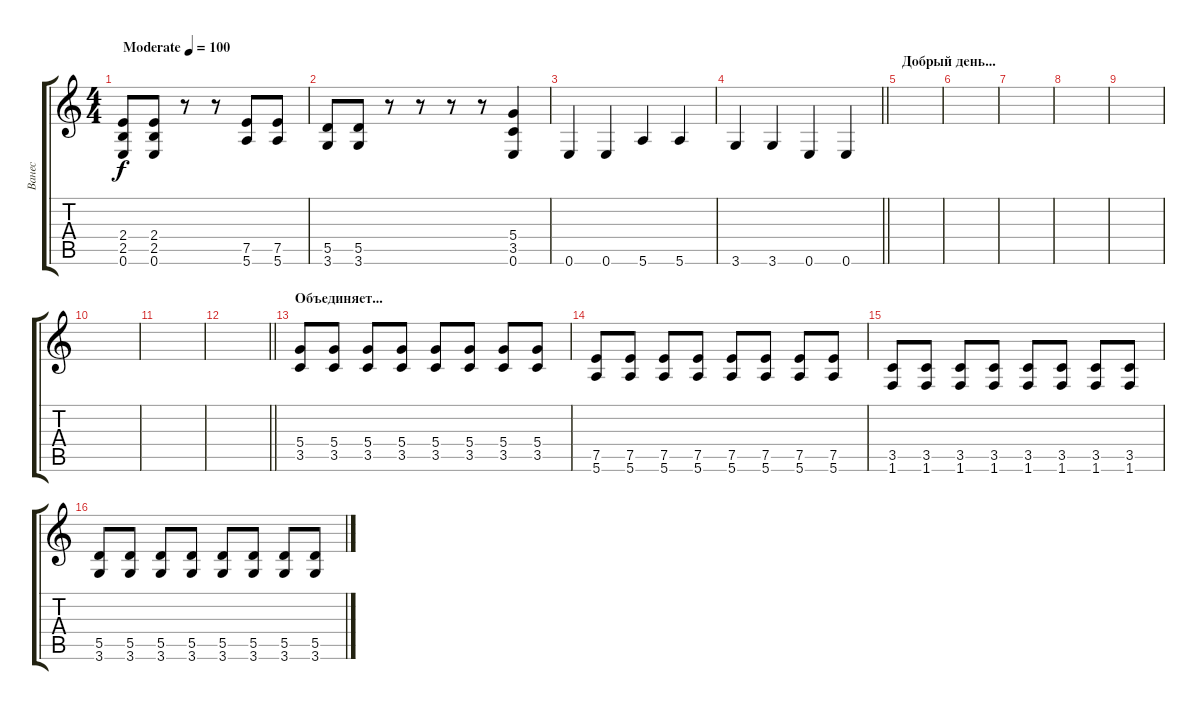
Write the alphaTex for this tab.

\track ("Ванес" "Ванес") {instrument distortionguitar}
\staff {score tabs}
\tuning (E4 B3 G3 D3 A2 E2) {hide}
\ts (4 4)
\tempo (100 "Moderate")
\clef g2
\ks c
(2.4 2.5 0.6).8{dy f instrument distortionguitar} (2.4 2.5 0.6).8 r.8 r.8 (7.5 5.6).8 (7.5 5.6).8 |
(5.5 3.6).8 (5.5 3.6).8 r.8 r.8 r.8 r.8 (5.4 3.5 0.6).4 |
0.6.4 0.6.4 5.6.4 5.6.4 |
\barLineRight lightlight
3.6.4 3.6.4 0.6.4 0.6.4 |
\section ("" "Добрый день...")
|
|
|
|
|
|
|
\barLineRight lightlight
|
\section ("" "Объединяет...")
(5.4 3.5).8 (5.4 3.5).8 (5.4 3.5).8 (5.4 3.5).8 (5.4 3.5).8 (5.4 3.5).8 (5.4 3.5).8 (5.4 3.5).8 |
(7.5 5.6).8 (7.5 5.6).8 (7.5 5.6).8 (7.5 5.6).8 (7.5 5.6).8 (7.5 5.6).8 (7.5 5.6).8 (7.5 5.6).8 |
(3.5 1.6).8 (3.5 1.6).8 (3.5 1.6).8 (3.5 1.6).8 (3.5 1.6).8 (3.5 1.6).8 (3.5 1.6).8 (3.5 1.6).8 |
(5.5 3.6).8 (5.5 3.6).8 (5.5 3.6).8 (5.5 3.6).8 (5.5 3.6).8 (5.5 3.6).8 (5.5 3.6).8 (5.5 3.6).8
